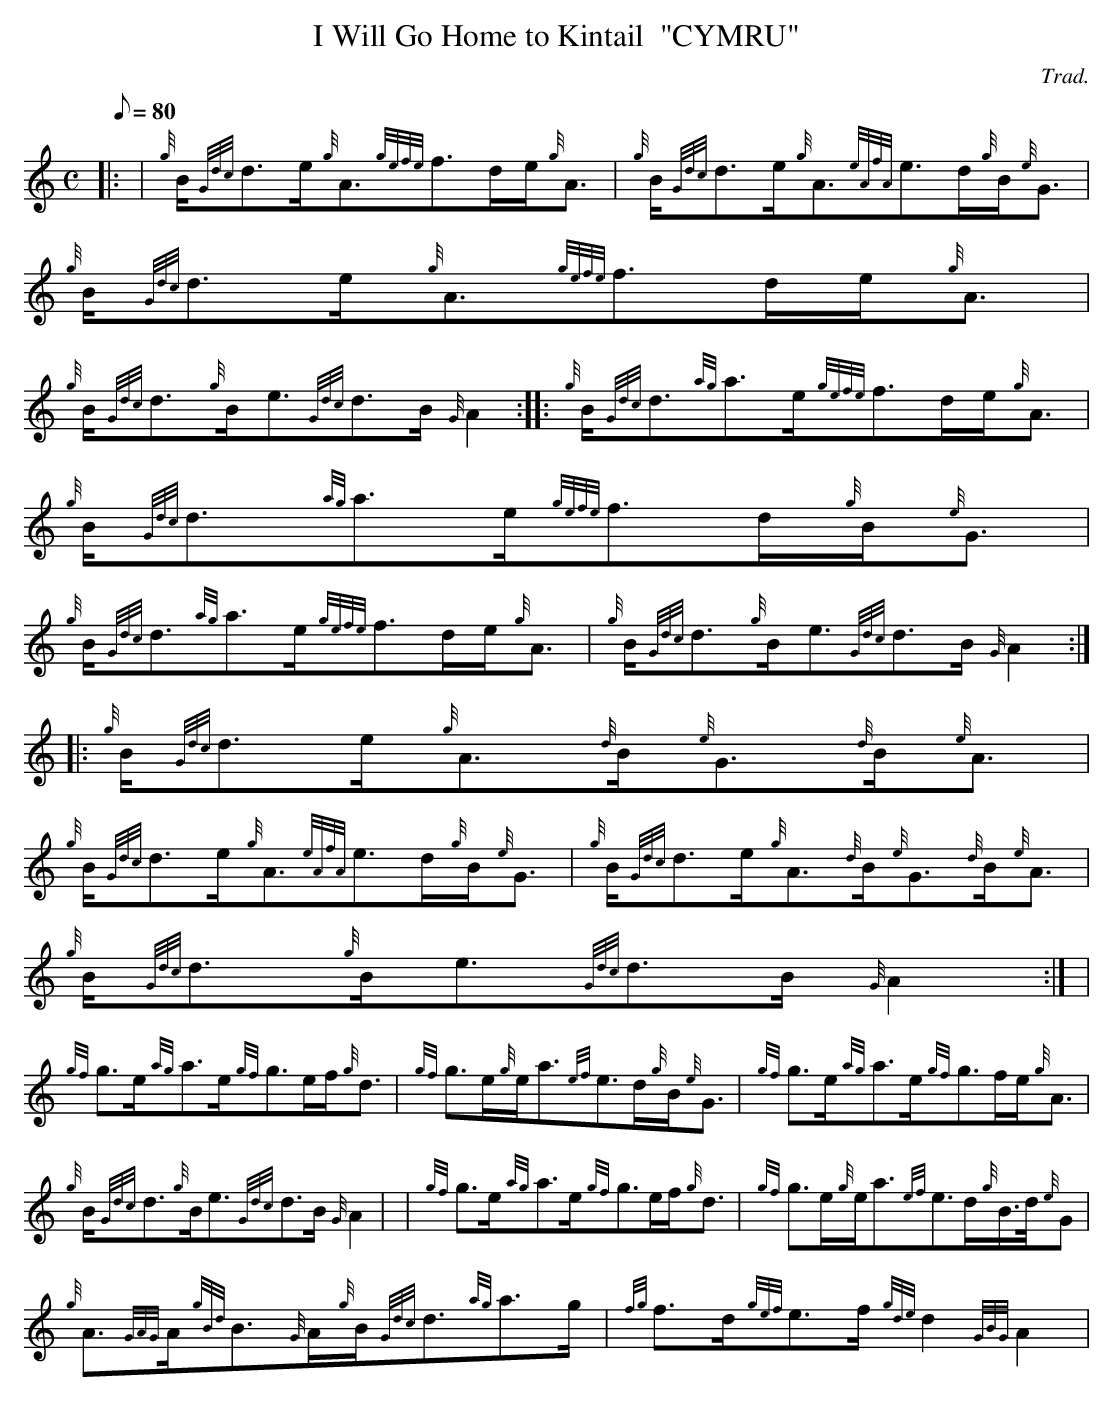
X:1
T:I Will Go Home to Kintail  "CYMRU"
M:C
L:1/8
Q:80
C:Trad.
K:HP
|: | {g}B/2{Gdc}d3/2e/2{g}A3/2{gefe}f3/2d/2e/2{g}A3/2 | \
{g}B/2{Gdc}d3/2e/2{g}A3/2{eAfA}e3/2d/2{g}B/2{e}G3/2 | \
{g}B/2{Gdc}d3/2e/2{g}A3/2{gefe}f3/2d/2e/2{g}A3/2 |
{g}B/2{Gdc}d3/2{g}B/2e3/2{Gdc}d3/2B/2{G}A2 :: \
{g}B/2{Gdc}d3/2{ag}a3/2e/2{gefe}f3/2d/2e/2{g}A3/2 | \
{g}B/2{Gdc}d3/2{ag}a3/2e/2{gefe}f3/2d/2{g}B/2{e}G3/2 |
{g}B/2{Gdc}d3/2{ag}a3/2e/2{gefe}f3/2d/2e/2{g}A3/2 | \
{g}B/2{Gdc}d3/2{g}B/2e3/2{Gdc}d3/2B/2{G}A2 :: \
{g}B/2{Gdc}d3/2e/2{g}A3/2{d}B/2{e}G3/2{d}B/2{e}A3/2 |
{g}B/2{Gdc}d3/2e/2{g}A3/2{eAfA}e3/2d/2{g}B/2{e}G3/2 | \
{g}B/2{Gdc}d3/2e/2{g}A3/2{d}B/2{e}G3/2{d}B/2{e}A3/2 | \
{g}B/2{Gdc}d3/2{g}B/2e3/2{Gdc}d3/2B/2{G}A2:| |
{gf}g3/2e/2{ag}a3/2e/2{gf}g3/2e/2f/2{g}d3/2 | \
{gf}g3/2e/2{g}e/2a3/2{ef}e3/2d/2{g}B/2{e}G3/2 | \
{gf}g3/2e/2{ag}a3/2e/2{gf}g3/2f/2e/2{g}A3/2 |
{g}B/2{Gdc}d3/2{g}B/2e3/2{Gdc}d3/2B/2{G}A2 | | \
{gf}g3/2e/2{ag}a3/2e/2{gf}g3/2e/2f/2{g}d3/2 | \
{gf}g3/2e/2{g}e/2a3/2{ef}e3/2d/2{g}B3/4d/4{e}G |
{g}A3/2{GAG}A/2{gBd}B3/2{G}A/2{g}B/2{Gdc}d3/2{ag}a3/2g/2 | \
{fg}f3/2d/2{gef}e3/2f/2{gde}d2{GBG}A2 |
